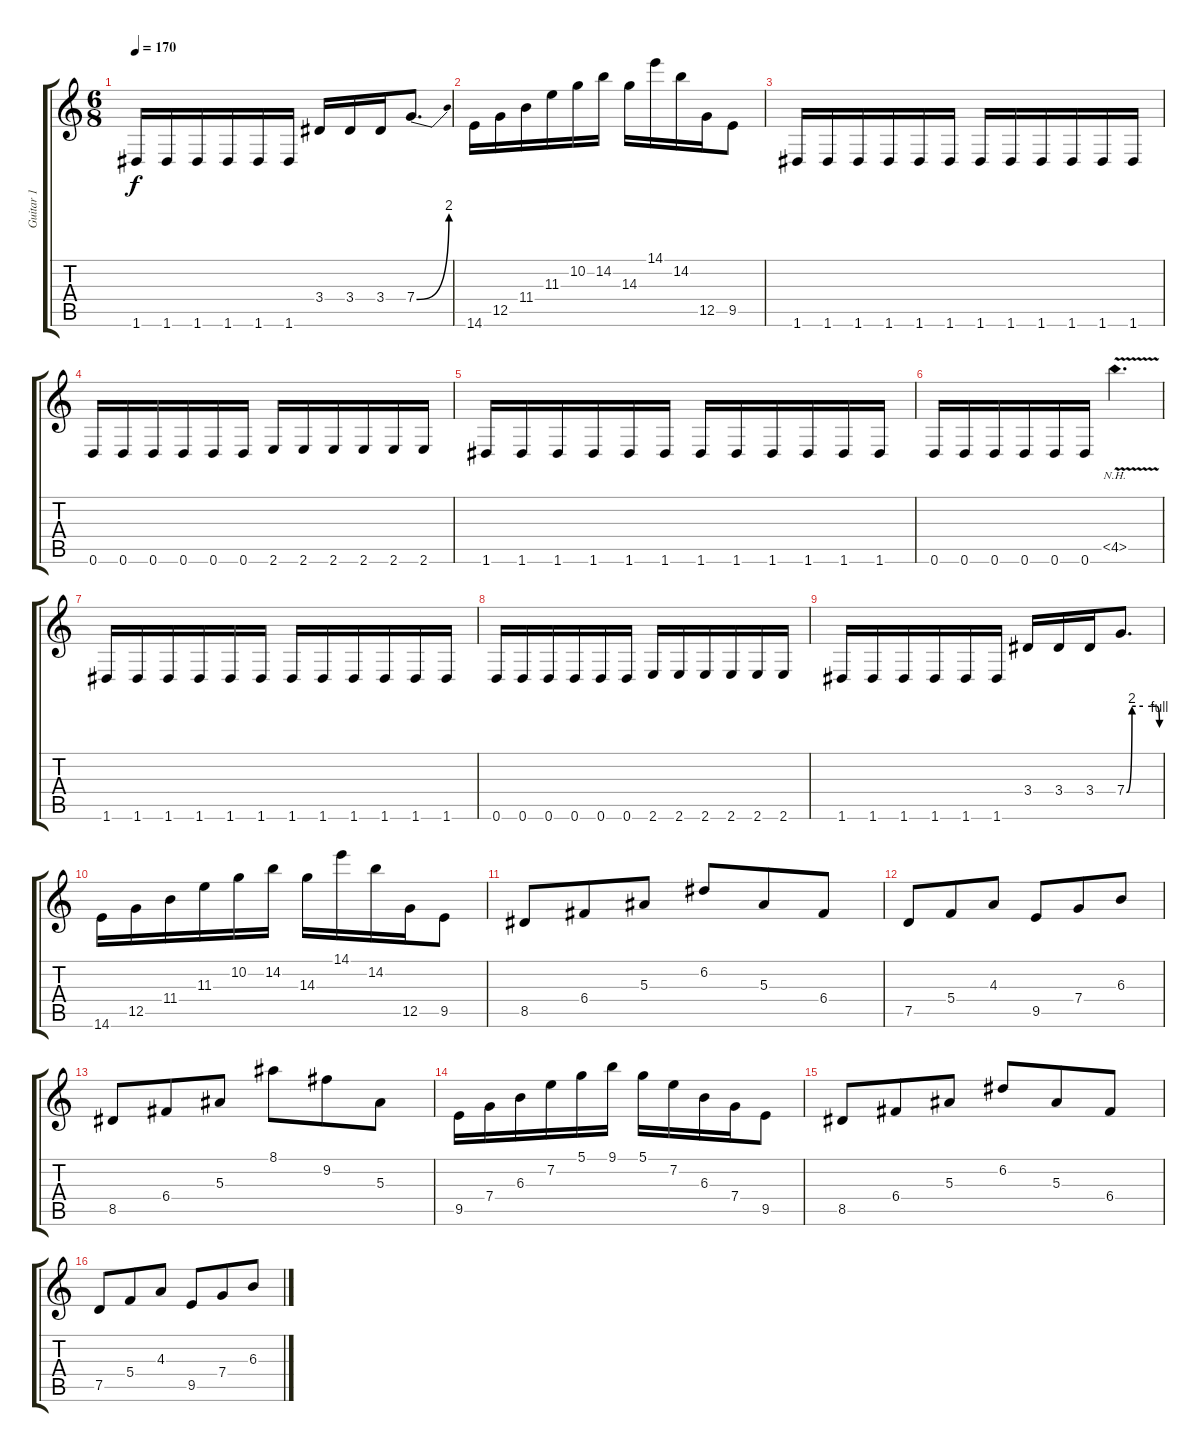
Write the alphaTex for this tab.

\track ("Guitar 1" "Guitar 1") {instrument distortionguitar}
\staff {score tabs}
\tuning (D4 A3 F3 C3 G2 D2) {hide}
\ts (6 8)
\tempo 170
\clef g2
\ks c
1.6.16{dy f} 1.6.16 1.6.16 1.6.16 1.6.16 1.6.16 3.4.16 3.4.16 3.4.16 7.4{be (bend 0 0 60 8)}.8{d} |
14.6.16 12.5.16 11.4.16 11.3.16 10.2.16 14.2.16 14.3.16 14.1.16 14.2.16 12.5.16 9.5.8 |
1.6.16 1.6.16 1.6.16 1.6.16 1.6.16 1.6.16 1.6.16 1.6.16 1.6.16 1.6.16 1.6.16 1.6.16 |
0.6.16 0.6.16 0.6.16 0.6.16 0.6.16 0.6.16 2.6.16 2.6.16 2.6.16 2.6.16 2.6.16 2.6.16 |
1.6.16 1.6.16 1.6.16 1.6.16 1.6.16 1.6.16 1.6.16 1.6.16 1.6.16 1.6.16 1.6.16 1.6.16 |
0.6.16 0.6.16 0.6.16 0.6.16 0.6.16 0.6.16 4.5{nh v}.4{d} |
1.6.16 1.6.16 1.6.16 1.6.16 1.6.16 1.6.16 1.6.16 1.6.16 1.6.16 1.6.16 1.6.16 1.6.16 |
0.6.16 0.6.16 0.6.16 0.6.16 0.6.16 0.6.16 2.6.16 2.6.16 2.6.16 2.6.16 2.6.16 2.6.16 |
1.6.16 1.6.16 1.6.16 1.6.16 1.6.16 1.6.16 3.4.16 3.4.16 3.4.16 7.4{be (custom 0 0 10 8 30 8 46 8 55 8 60 4)}.8{d} |
14.6.16 12.5.16 11.4.16 11.3.16 10.2.16 14.2.16 14.3.16 14.1.16 14.2.16 12.5.16 9.5.8 |
8.5.8 6.4.8 5.3.8 6.2.8 5.3.8 6.4.8 |
7.5.8 5.4.8 4.3.8 9.5.8 7.4.8 6.3.8 |
8.5.8 6.4.8 5.3.8 8.1.8 9.2.8 5.3.8 |
9.5.16 7.4.16 6.3.16 7.2.16 5.1.16 9.1.16 5.1.16 7.2.16 6.3.16 7.4.16 9.5.8 |
8.5.8 6.4.8 5.3.8 6.2.8 5.3.8 6.4.8 |
7.5.8 5.4.8 4.3.8 9.5.8 7.4.8 6.3.8
